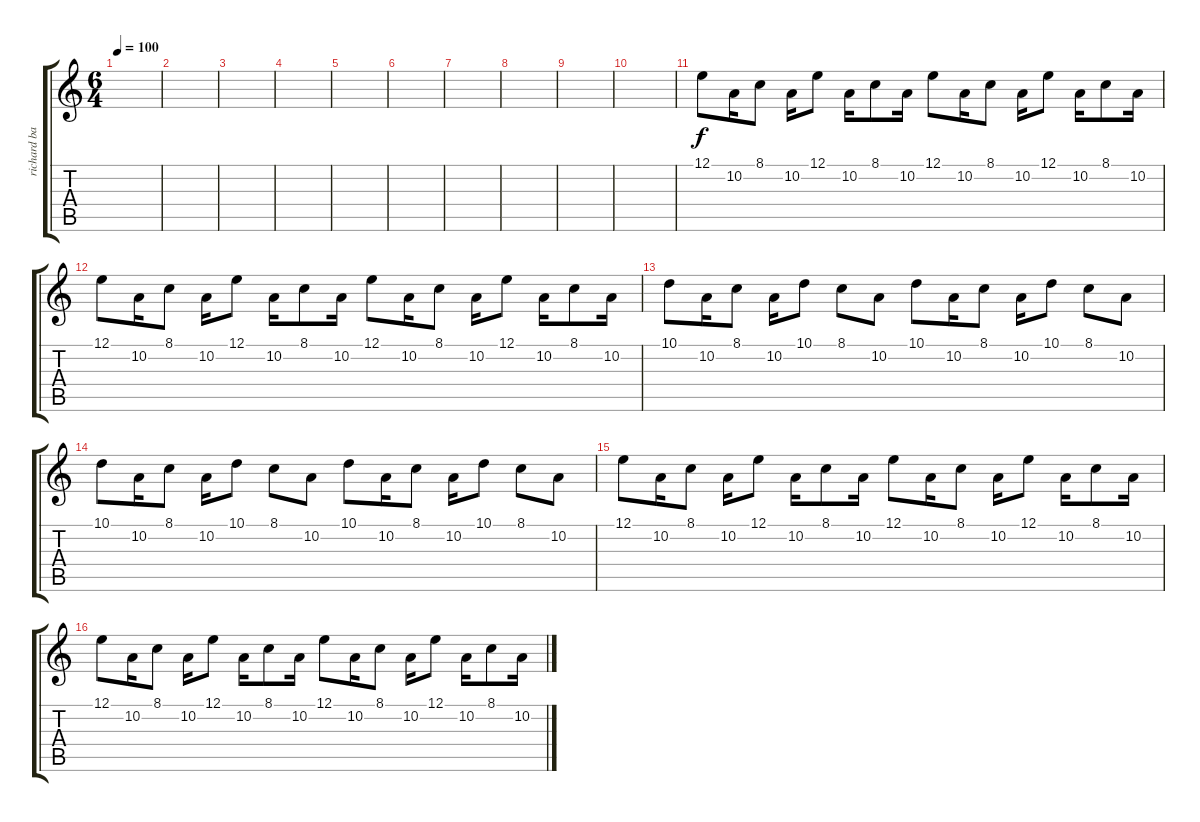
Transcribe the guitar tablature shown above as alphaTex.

\track ("richard barbieri" "richard ba") {instrument electricpiano1 bank 1}
\staff {score tabs}
\tuning (E4 B3 G3 D3 A2 E2) {hide}
\ts (6 4)
\tempo 100
\clef g2
\ks c
|
|
|
|
|
|
|
|
|
|
12.1.8 10.2.16 8.1.8 10.2.16 12.1.8 10.2.16 8.1.8 10.2.16 12.1.8 10.2.16 8.1.8 10.2.16 12.1.8 10.2.16 8.1.8 10.2.16 |
12.1.8 10.2.16 8.1.8 10.2.16 12.1.8 10.2.16 8.1.8 10.2.16 12.1.8 10.2.16 8.1.8 10.2.16 12.1.8 10.2.16 8.1.8 10.2.16 |
10.1.8 10.2.16 8.1.8 10.2.16 10.1.8 8.1.8 10.2.8 10.1.8 10.2.16 8.1.8 10.2.16 10.1.8 8.1.8 10.2.8 |
10.1.8 10.2.16 8.1.8 10.2.16 10.1.8 8.1.8 10.2.8 10.1.8 10.2.16 8.1.8 10.2.16 10.1.8 8.1.8 10.2.8 |
12.1.8 10.2.16 8.1.8 10.2.16 12.1.8 10.2.16 8.1.8 10.2.16 12.1.8 10.2.16 8.1.8 10.2.16 12.1.8 10.2.16 8.1.8 10.2.16 |
12.1.8 10.2.16 8.1.8 10.2.16 12.1.8 10.2.16 8.1.8 10.2.16 12.1.8 10.2.16 8.1.8 10.2.16 12.1.8 10.2.16 8.1.8 10.2.16
